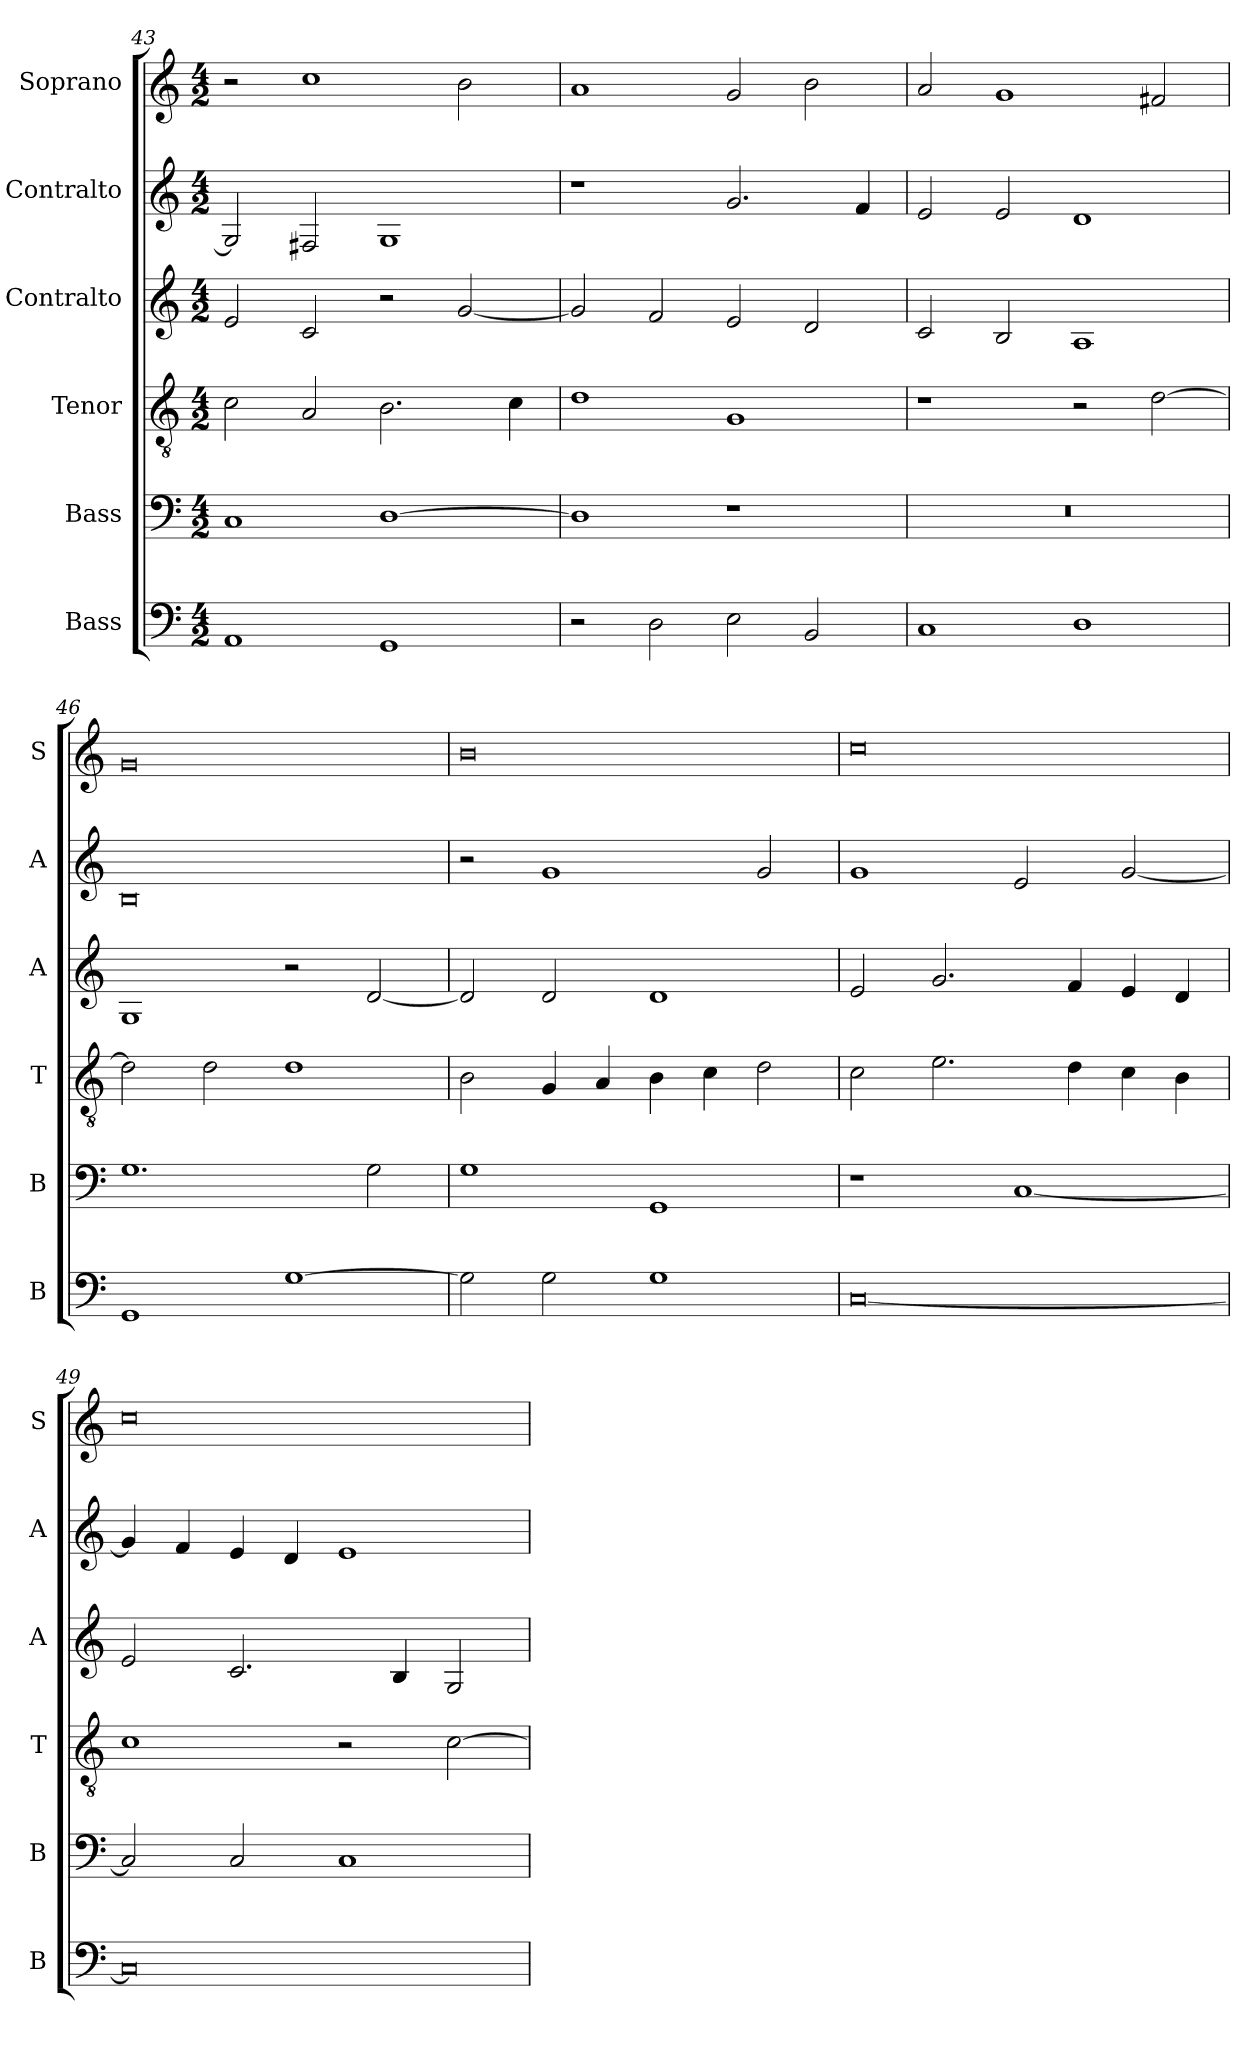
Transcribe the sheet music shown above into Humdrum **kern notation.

**kern	**kern	**kern	**kern	**kern	**kern
*part6	*part5	*part4	*part3	*part2	*part1
*staff6	*staff5	*staff4	*staff3	*staff2	*staff1
*I"Bass	*I"Bass	*I"Tenor	*I"Contralto	*I"Contralto	*I"Soprano
*I'B	*I'B	*I'T	*I'A	*I'A	*I'S
*clefF4	*clefF4	*clefGv2	*clefG2	*clefG2	*clefG2
*k[]	*k[]	*k[]	*k[]	*k[]	*k[]
*G:mix	*G:mix	*G:mix	*G:mix	*G:mix	*G:mix
*M4/2	*M4/2	*M4/2	*M4/2	*M4/2	*M4/2
=43	=43	=43	=43	=43	=43
1AA	1C	2c	2e	2G]	2r
.	.	2A	2c	2F#X	1cc
1GG	[1D	2.B	2r	1G	.
.	.	.	[2g	.	2b
.	.	4c	.	.	.
=44	=44	=44	=44	=44	=44
2r	1D]	1d	2g]	1r	1a
2D	.	.	2f	.	.
2E	1r	1G	2e	2.g	2g
2BB	.	.	2d	.	2b
.	.	.	.	4f	.
=45	=45	=45	=45	=45	=45
1C	0r	1r	2c	2e	2a
.	.	.	2B	2e	1g
1D	.	2r	1A	1d	.
.	.	[2d	.	.	2f#X
=46	=46	=46	=46	=46	=46
1GG	1.G	2d]	1G	0B	0g
.	.	2d	.	.	.
[1G	.	1d	2r	.	.
.	2G	.	[2d	.	.
=47	=47	=47	=47	=47	=47
2G]	1G	2B	2d]	2r	0b
2G	.	4G	2d	1g	.
.	.	4A	.	.	.
1G	1GG	4B	1d	.	.
.	.	4c	.	.	.
.	.	2d	.	2g	.
=48	=48	=48	=48	=48	=48
[0C	1r	2c	2e	1g	0cc
.	.	2.e	2.g	.	.
.	[1C	.	.	2e	.
.	.	4d	4f	.	.
.	.	4c	4e	[2g	.
.	.	4B	4d	.	.
=49	=49	=49	=49	=49	=49
0C]	2C]	1c	2e	4g]	0cc
.	.	.	.	4f	.
.	2C	.	2.c	4e	.
.	.	.	.	4d	.
.	1C	2r	.	1e	.
.	.	.	4B	.	.
.	.	[2c	2G	.	.
=	=	=	=	=	=
*-	*-	*-	*-	*-	*-
